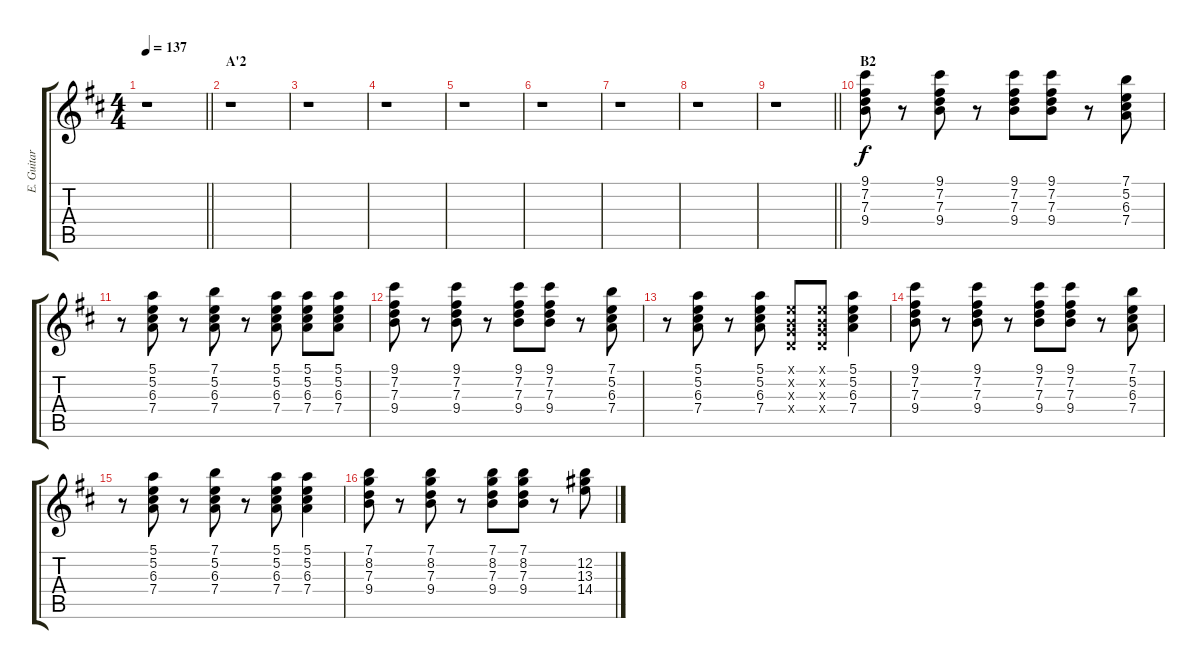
\track ("E. Guitar III" "E. Guitar ") {instrument overdrivenguitar}
\staff {score tabs}
\tuning (E4 B3 G3 D3 A2 E2) {hide}
\ts (4 4)
\tempo 137
\clef g2
\barLineRight lightlight
\ks d
r.1{dy f} |
\section ("" "A'2")
r.1 |
r.1 |
r.1 |
r.1 |
r.1 |
r.1 |
r.1 |
\barLineRight lightlight
r.1 |
\section ("" "B2")
(9.1 7.2 7.3 9.4).8 r.8 (9.1 7.2 7.3 9.4).8 r.8 (9.1 7.2 7.3 9.4).8 (9.1 7.2 7.3 9.4).8 r.8 (7.1 5.2 6.3 7.4).8 |
r.8 (5.1 5.2 6.3 7.4).8 r.8 (7.1 5.2 6.3 7.4).8 r.8 (5.1 5.2 6.3 7.4).8 (5.1 5.2 6.3 7.4).8 (5.1 5.2 6.3 7.4).8 |
(9.1 7.2 7.3 9.4).8 r.8 (9.1 7.2 7.3 9.4).8 r.8 (9.1 7.2 7.3 9.4).8 (9.1 7.2 7.3 9.4).8 r.8 (7.1 5.2 6.3 7.4).8 |
r.8 (5.1 5.2 6.3 7.4).8 r.8 (5.1 5.2 6.3 7.4).8 (0.1{x} 0.2{x} 0.3{x} 0.4{x}).8 (0.1{x} 0.2{x} 0.3{x} 0.4{x}).8 (5.1 5.2 6.3 7.4).4 |
(9.1 7.2 7.3 9.4).8 r.8 (9.1 7.2 7.3 9.4).8 r.8 (9.1 7.2 7.3 9.4).8 (9.1 7.2 7.3 9.4).8 r.8 (7.1 5.2 6.3 7.4).8 |
r.8 (5.1 5.2 6.3 7.4).8 r.8 (7.1 5.2 6.3 7.4).8 r.8 (5.1 5.2 6.3 7.4).8 (5.1 5.2 6.3 7.4).4 |
(7.1 8.2 7.3 9.4).8 r.8 (7.1 8.2 7.3 9.4).8 r.8 (7.1 8.2 7.3 9.4).8 (7.1 8.2 7.3 9.4).8 r.8 (12.2 13.3 14.4).8
